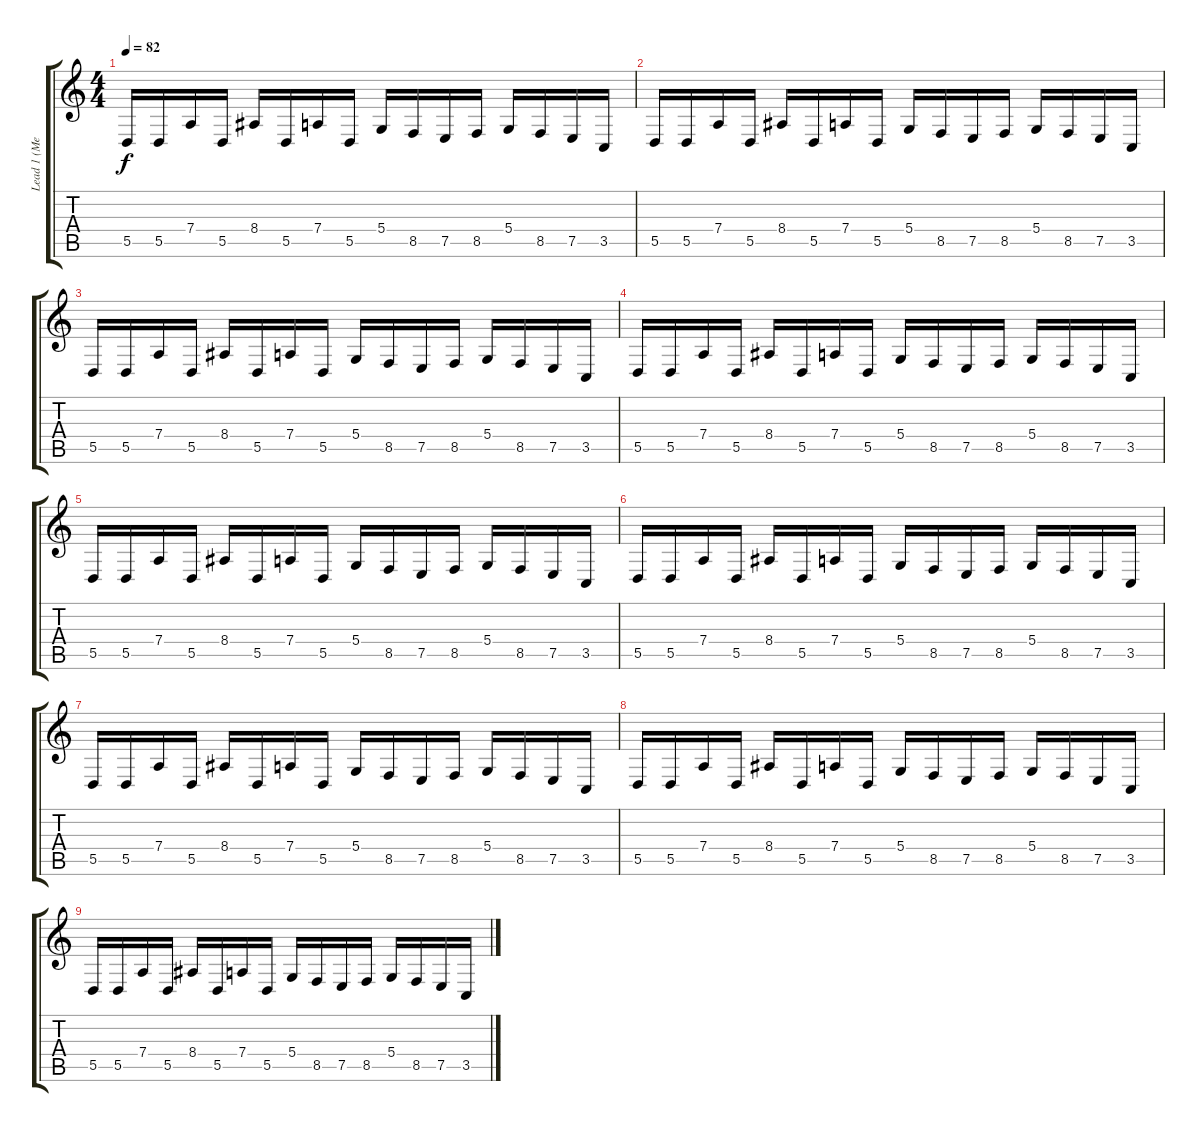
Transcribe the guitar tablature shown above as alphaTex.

\track ("Lead 1 (Medium)" "Lead 1 (Me") {instrument lead2sawtooth}
\staff {score tabs}
\tuning (E4 B3 G3 D3 A2 E2) {hide}
\ts (4 4)
\tempo 82
\clef g2
\ks c
5.5.16{dy f} 5.5.16 7.4.16 5.5.16 8.4.16 5.5.16 7.4.16 5.5.16 5.4.16 8.5.16 7.5.16 8.5.16 5.4.16 8.5.16 7.5.16 3.5.16 |
5.5.16 5.5.16 7.4.16 5.5.16 8.4.16 5.5.16 7.4.16 5.5.16 5.4.16 8.5.16 7.5.16 8.5.16 5.4.16 8.5.16 7.5.16 3.5.16 |
5.5.16 5.5.16 7.4.16 5.5.16 8.4.16 5.5.16 7.4.16 5.5.16 5.4.16 8.5.16 7.5.16 8.5.16 5.4.16 8.5.16 7.5.16 3.5.16 |
5.5.16 5.5.16 7.4.16 5.5.16 8.4.16 5.5.16 7.4.16 5.5.16 5.4.16 8.5.16 7.5.16 8.5.16 5.4.16 8.5.16 7.5.16 3.5.16 |
5.5.16 5.5.16 7.4.16 5.5.16 8.4.16 5.5.16 7.4.16 5.5.16 5.4.16 8.5.16 7.5.16 8.5.16 5.4.16 8.5.16 7.5.16 3.5.16 |
5.5.16 5.5.16 7.4.16 5.5.16 8.4.16 5.5.16 7.4.16 5.5.16 5.4.16 8.5.16 7.5.16 8.5.16 5.4.16 8.5.16 7.5.16 3.5.16 |
5.5.16 5.5.16 7.4.16 5.5.16 8.4.16 5.5.16 7.4.16 5.5.16 5.4.16 8.5.16 7.5.16 8.5.16 5.4.16 8.5.16 7.5.16 3.5.16 |
5.5.16 5.5.16 7.4.16 5.5.16 8.4.16 5.5.16 7.4.16 5.5.16 5.4.16 8.5.16 7.5.16 8.5.16 5.4.16 8.5.16 7.5.16 3.5.16 |
5.5.16 5.5.16 7.4.16 5.5.16 8.4.16 5.5.16 7.4.16 5.5.16 5.4.16 8.5.16 7.5.16 8.5.16 5.4.16 8.5.16 7.5.16 3.5.16
